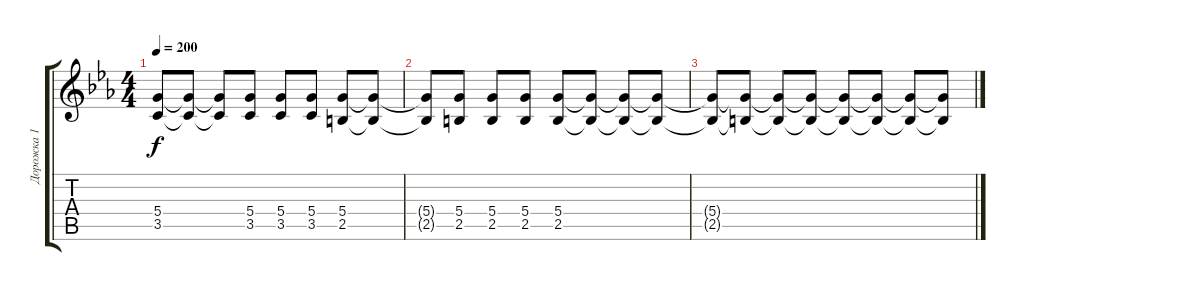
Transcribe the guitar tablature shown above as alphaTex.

\track ("Дорожка 1" "Дорожка 1") {instrument distortionguitar}
\staff {score tabs}
\tuning (E4 B3 G3 D3 A2 E2) {hide}
\ts (4 4)
\tempo 200
\clef g2
\ks cminor
(5.4 3.5).8{dy f} (5.4{t} 3.5{t}).8 (5.4{t} 3.5{t}).8 (5.4 3.5).8 (5.4 3.5).8 (5.4 3.5).8 (5.4 2.5).8 (5.4{t} 2.5{t}).8 |
(5.4{t} 2.5{t}).8 (5.4 2.5).8 (5.4 2.5).8 (5.4 2.5).8 (5.4 2.5).8 (5.4{t} 2.5{t}).8 (5.4{t} 2.5{t}).8 (5.4{t} 2.5{t}).8 |
(5.4{t} 2.5{t}).8 (5.4{t} 2.5{t}).8 (5.4{t} 2.5{t}).8 (5.4{t} 2.5{t}).8 (5.4{t} 2.5{t}).8 (5.4{t} 2.5{t}).8 (5.4{t} 2.5{t}).8 (5.4{t} 2.5{t}).8
